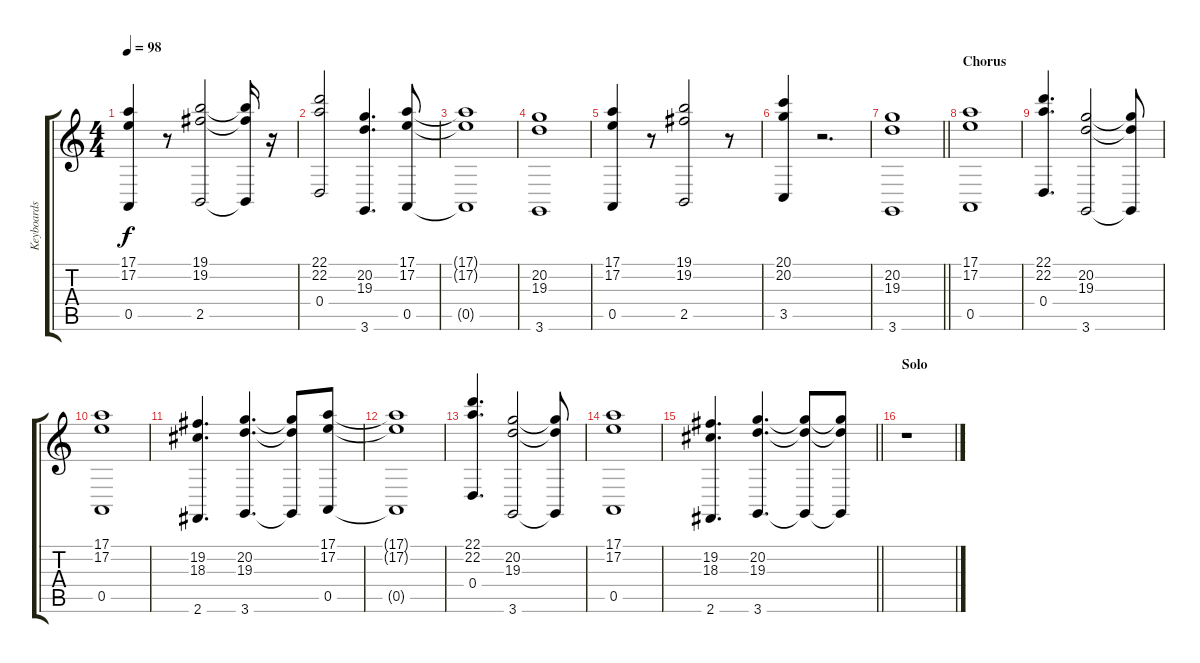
\track ("Keyboards" "Keyboards") {instrument electricpiano1}
\staff {score tabs}
\tuning (E4 B3 G3 D3 A2 E2) {hide}
\ts (4 4)
\tempo 98
\clef g2
\ks c
(17.1 17.2 0.5).4{dy f} r.8 (19.1 19.2 2.5).2 (19.1{t} 19.2{t} 2.5{t}).16 r.16 |
(22.1 22.2 0.4).2 (20.2 19.3 3.6).4{d} (17.1 17.2 0.5).8 |
(17.1{t} 17.2{t} 0.5{t}).1 |
(20.2 19.3 3.6).1 |
(17.1 17.2 0.5).4 r.8 (19.1 19.2 2.5).2 r.8 |
(20.1 20.2 3.5).4 r.2{d} |
\barLineRight lightlight
(20.2 19.3 3.6).1 |
\section ("" "Chorus")
(17.1 17.2 0.5).1 |
(22.1 22.2 0.4).4{d} (20.2 19.3 3.6).2 (20.2{t} 19.3{t} 3.6{t}).8 |
(17.1 17.2 0.5).1 |
(19.2 18.3 2.6).4{d} (20.2 19.3 3.6).4{d} (20.2{t} 19.3{t} 3.6{t}).8 (17.1 17.2 0.5).8 |
(17.1{t} 17.2{t} 0.5{t}).1 |
(22.1 22.2 0.4).4{d} (20.2 19.3 3.6).2 (20.2{t} 19.3{t} 3.6{t}).8 |
(17.1 17.2 0.5).1 |
\barLineRight lightlight
(19.2 18.3 2.6).4{d} (20.2 19.3 3.6).4{d} (20.2{t} 19.3{t} 3.6{t}).8 (20.2{t} 19.3{t} 3.6{t}).8 |
\section ("" "Solo")
r.1
